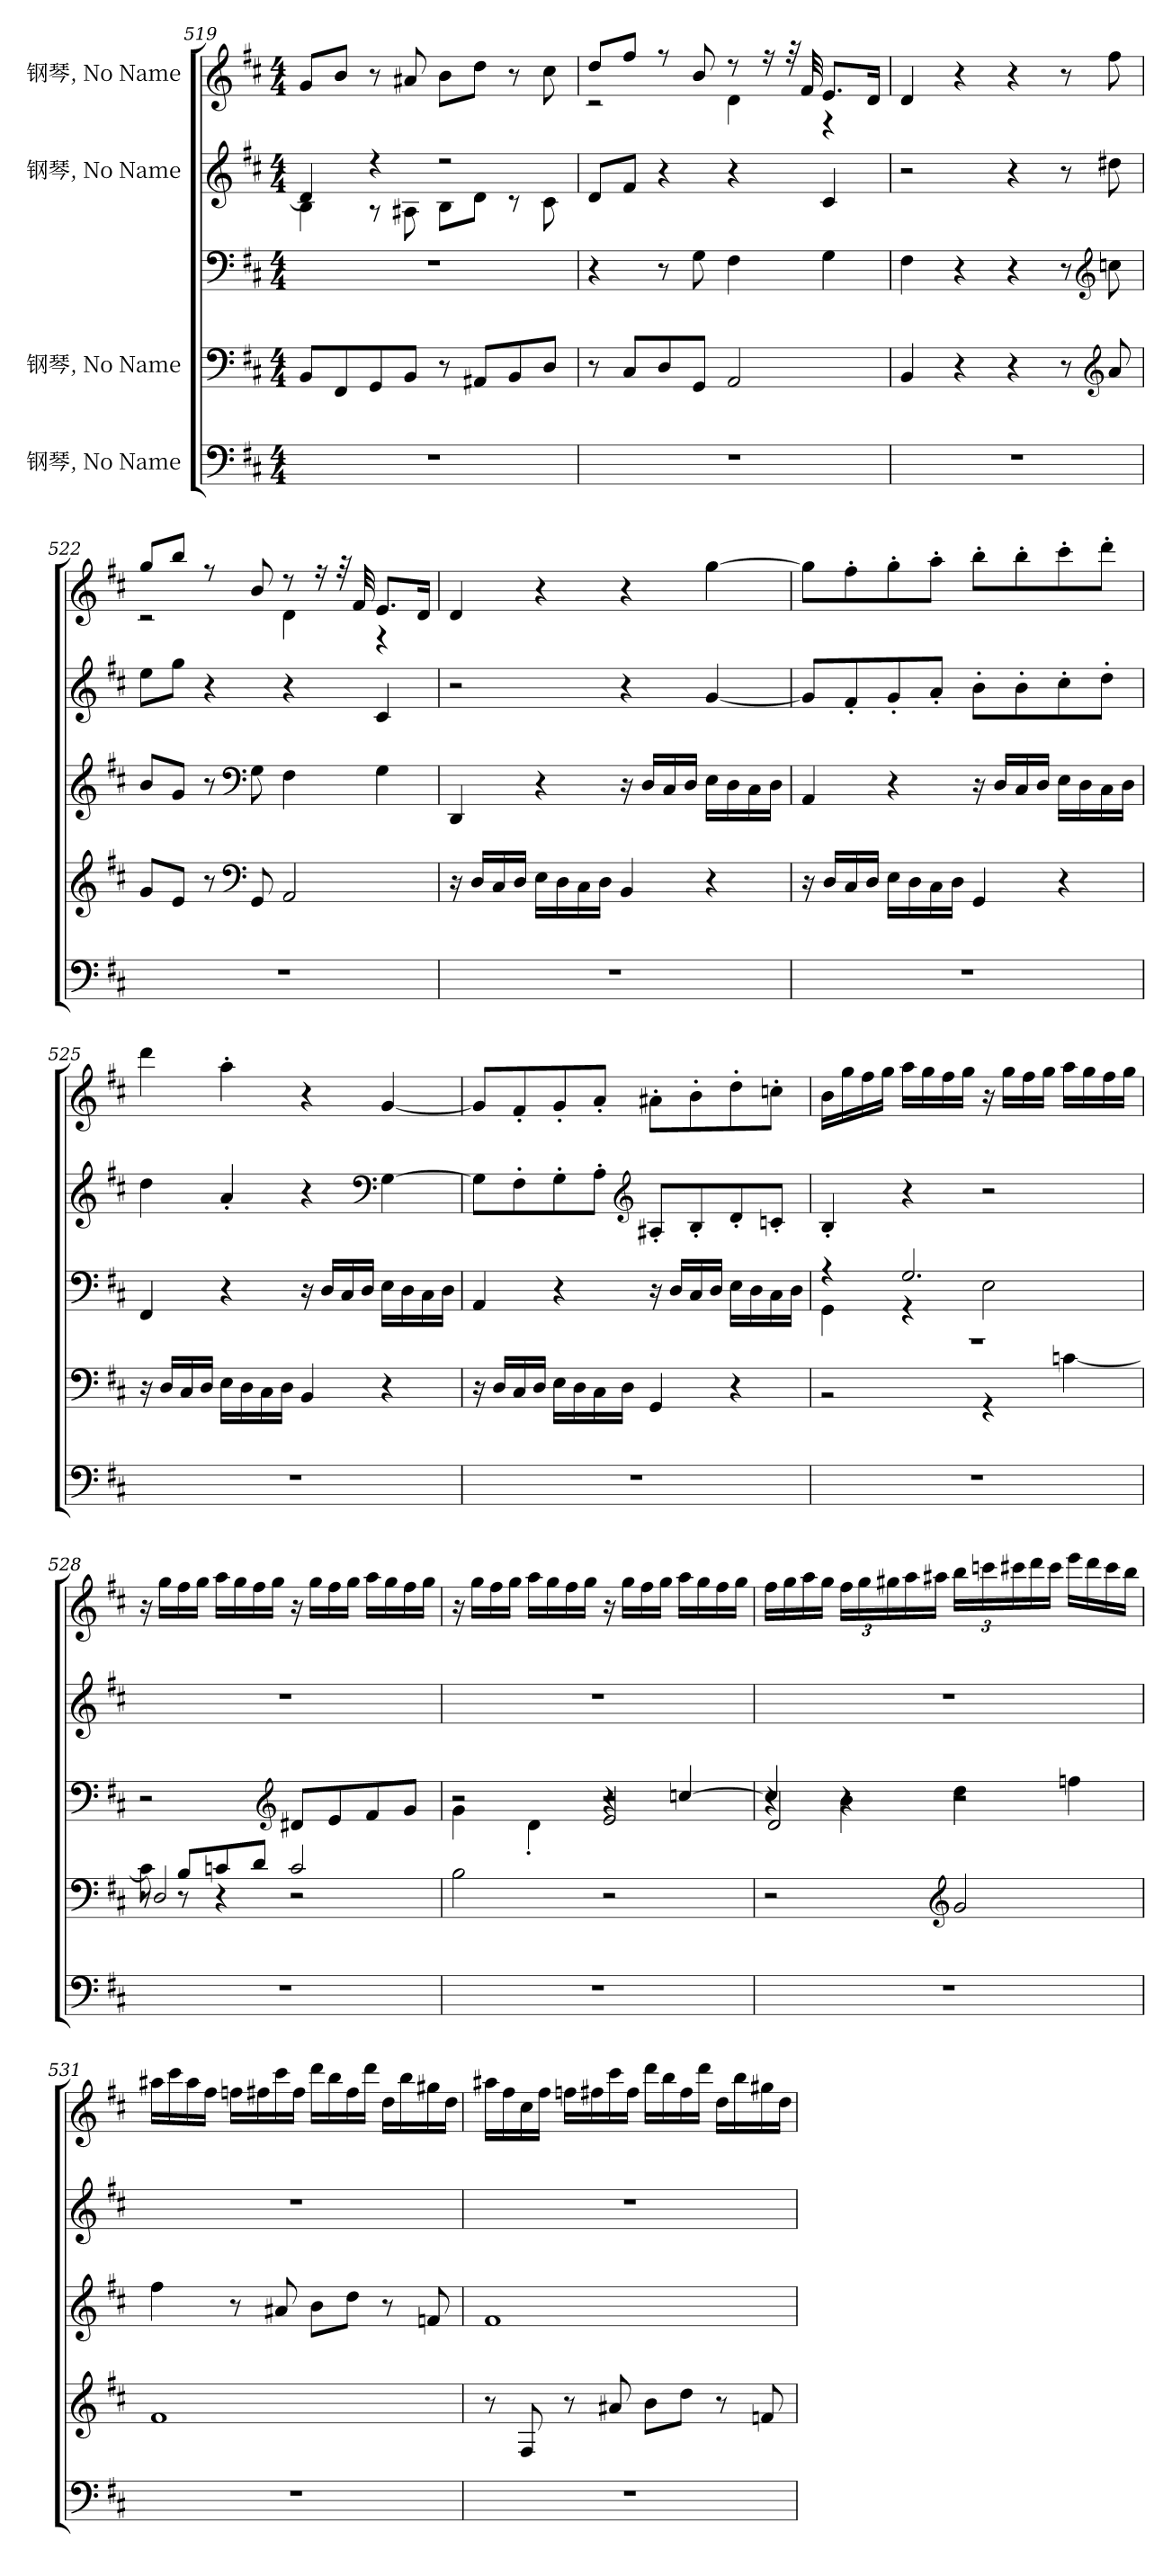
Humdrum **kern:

**kern	**kern	**kern	**kern	**kern
*part4	*part3	*part3	*part2	*part1
*staff5	*staff4	*staff3	*staff2	*staff1
*I"钢琴, No Name	*I"钢琴, No Name	*	*I"钢琴, No Name	*I"钢琴, No Name
!!LO:PB:g=z
*clefF4	*clefF4	*clefF4	*clefG2	*clefG2
*k[f#c#]	*k[f#c#]	*k[f#c#]	*k[f#c#]	*k[f#c#]
*M4/4	*M4/4	*M4/4	*M4/4	*M4/4
=519	=519	=519	=519	=519
*	*	*	*^	*
1r	8BB/L	1r	4d/]	4B\	8g/L
.	8FF#/	.	.	.	8b/J
.	8GG/	.	4r	8r	8r
.	8BB/J	.	.	8A#X\	8a#X/
.	8r	.	2r	8B\L	8b\L
.	8AA#X/L	.	.	8d\J	8dd\J
.	8BB/	.	.	8r	8r
.	8D/J	.	.	8c#\	8cc#\
*	*	*	*v	*v	*
=520	=520	=520	=520	=520
*	*	*	*	*MM105
*	*	*	*	*^
1r	8r	4r	8d/L	8dd/L	2r
.	8C#/L	.	8f#/J	8ff#/J	.
.	8D/	8r	4r	8r	.
.	8GG/J	8G\	.	8b/	.
.	2AA/	4F#\	4r	8r	4d\
.	.	.	.	16r	.
*	*	*	*	*MM118	*
.	.	.	.	32r	.
.	.	.	.	32f#/	.
.	.	4G\	4c#/	8.e/L	4r
*	*	*	*	*MM114	*
.	.	.	.	16d/Jk	.
*	*	*	*	*v	*v
=521	=521	=521	=521	=521
1r	4BB/	4F#\	2r	4d/
*	*	*	*	*MM95
.	4r	4r	.	4r
.	4r	4r	4r	4r
.	8r	8r	8r	8r
*	*clefG2	*clefG2	*	*
*	*	*	*	*MM124
.	8a/	8ccn\	8dd#X\	8ff#\
!!LO:LB:g=z
=522	=522	=522	=522	=522
*	*	*	*	*MM110
*	*	*	*	*^
1r	8g/L	8b/L	8ee\L	8gg/L	2r
*	*	*	*	*MM82	*
.	8e/J	8g/J	8gg\J	8bb/J	.
.	8r	8r	4r	8r	.
*	*clefF4	*clefF4	*	*	*
.	8GG/	8G\	.	8b/	.
.	2AA/	4F#\	4r	8r	4d\
.	.	.	.	16r	.
*	*	*	*	*MM105	*
.	.	.	.	32r	.
.	.	.	.	32f#/	.
.	.	4G\	4c#/	8.e/L	4r
.	.	.	.	16d/Jk	.
*	*	*	*	*v	*v
=523	=523	=523	=523	=523
1r	16r	4DD/	2r	4d/
.	16D/LL	.	.	.
.	16C#/	.	.	.
.	16D/JJ	.	.	.
.	16E\LL	4r	.	4r
.	16D\	.	.	.
.	16C#\	.	.	.
.	16D\JJ	.	.	.
.	4BB/	16r	4r	4r
.	.	16D/LL	.	.
.	.	16C#/	.	.
.	.	16D/JJ	.	.
*	*	*	*	*MM137
.	4r	16E\LL	[4g/	[4gg\
.	.	16D\	.	.
.	.	16C#\	.	.
.	.	16D\JJ	.	.
!!LO:PB:g=z
=524	=524	=524	=524	=524
1r	16r	4AA/	8g/L]	8gg\L]
.	16D/LL	.	.	.
.	16C#/	.	8f#'/	8ff#'\
.	16D/JJ	.	.	.
.	16E\LL	4r	8g'/	8gg'\
.	16D\	.	.	.
.	16C#\	.	8a'/J	8aa'\J
.	16D\JJ	.	.	.
.	4GG/	16r	8b'\L	8bb'\L
.	.	16D/LL	.	.
.	.	16C#/	8b'\	8bb'\
.	.	16D/JJ	.	.
.	4r	16E\LL	8cc#'\	8ccc#'\
.	.	16D\	.	.
.	.	16C#\	8dd'\J	8ddd'\J
.	.	16D\JJ	.	.
=525	=525	=525	=525	=525
*	*	*	*	*MM137
1r	16r	4FF#/	4dd\	4ddd\
.	16D/LL	.	.	.
.	16C#/	.	.	.
.	16D/JJ	.	.	.
.	16E\LL	4r	4a'/	4aa'\
.	16D\	.	.	.
.	16C#\	.	.	.
.	16D\JJ	.	.	.
.	4BB/	16r	4r	4r
.	.	16D/LL	.	.
.	.	16C#/	.	.
.	.	16D/JJ	.	.
*	*	*	*clefF4	*
*	*	*	*	*MM137
.	4r	16E\LL	[4G\	[4g/
.	.	16D\	.	.
.	.	16C#\	.	.
.	.	16D\JJ	.	.
!!LO:LB:g=z
=526	=526	=526	=526	=526
1r	16r	4AA/	8G\L]	8g/L]
.	16D/LL	.	.	.
.	16C#/	.	8F#'\	8f#'/
.	16D/JJ	.	.	.
.	16E\LL	4r	8G'\	8g'/
.	16D\	.	.	.
.	16C#\	.	8A'\J	8a'/J
.	16D\JJ	.	.	.
*	*	*	*clefG2	*
.	4GG/	16r	8A#X'/L	8a#X'\L
.	.	16D/LL	.	.
.	.	16C#/	8B'/	8b'\
.	.	16D/JJ	.	.
.	4r	16E\LL	8d'/	8dd'\
.	.	16D\	.	.
.	.	16C#\	8cn'/J	8ccn'\J
.	.	16D\JJ	.	.
=527	=527	=527	=527	=527
*	*^	*^	*	*
1r	1r	2r	4r	4GG\	4B'/	16b\LL
.	.	.	.	.	.	16gg\
.	.	.	.	.	.	16ff#\
.	.	.	.	.	.	16gg\JJ
.	.	.	2.G/	4r	4r	16aa\LL
.	.	.	.	.	.	16gg\
.	.	.	.	.	.	16ff#\
.	.	.	.	.	.	16gg\JJ
.	.	4r	.	2E\	2r	16r
.	.	.	.	.	.	16gg\LL
.	.	.	.	.	.	16ff#\
*	*	*	*	*	*	*MM135
.	.	.	.	.	.	16gg\JJ
*	*	*	*	*	*	*MM137
.	.	[4cn\	.	.	.	16aa\LL
.	.	.	.	.	.	16gg\
.	.	.	.	.	.	16ff#\
.	.	.	.	.	.	16gg\JJ
*	*	*	*v	*v	*	*
!!LO:PB:g=z
=528	=528	=528	=528	=528	=528
*	*	*^	*	*	*
1r	8r	8c\]	2D/	2r	1r	16r
.	.	.	.	.	.	16gg\LL
.	8B/L	8r	.	.	.	16ff#\
.	.	.	.	.	.	16gg\JJ
.	8cn/	4r	.	.	.	16aa\LL
.	.	.	.	.	.	16gg\
.	8d/J	.	.	.	.	16ff#\
.	.	.	.	.	.	16gg\JJ
*	*	*	*	*clefG2	*	*
.	2c/	2r	2r	8d#X/L	.	16r
.	.	.	.	.	.	16gg\LL
.	.	.	.	8e/	.	16ff#\
.	.	.	.	.	.	16gg\JJ
.	.	.	.	8f#/	.	16aa\LL
.	.	.	.	.	.	16gg\
.	.	.	.	8g/J	.	16ff#\
*	*	*	*	*	*	*MM135
.	.	.	.	.	.	16gg\JJ
*	*v	*v	*v	*	*	*
=529	=529	=529	=529	=529
*	*	*	*	*MM137
*	*	*^	*	*
*	*	*	*^	*	*
1r	2B\	2r	4g\	2r	1r	16r
.	.	.	.	.	.	16gg\LL
.	.	.	.	.	.	16ff#\
.	.	.	.	.	.	16gg\JJ
.	.	.	4d'\	.	.	16aa\LL
.	.	.	.	.	.	16gg\
.	.	.	.	.	.	16ff#\
.	.	.	.	.	.	16gg\JJ
.	2r	4r	2r	2e/	.	16r
.	.	.	.	.	.	16gg\LL
.	.	.	.	.	.	16ff#\
.	.	.	.	.	.	16gg\JJ
.	.	[4ccn/	.	.	.	16aa\LL
.	.	.	.	.	.	16gg\
.	.	.	.	.	.	16ff#\
.	.	.	.	.	.	16gg\JJ
!!LO:LB:g=z
=530	=530	=530	=530	=530	=530	=530
1r	2r	4cc/]	4r	2d/	1r	16ff#\LL
.	.	.	.	.	.	16gg\
.	.	.	.	.	.	16aa\
.	.	.	.	.	.	16gg\JJ
*	*	*	*	*	*	*Xbrackettup
.	.	4r	4b\	.	.	24ff#\LL
.	.	.	.	.	.	24gg\
.	.	.	.	.	.	24gg#X\
.	.	.	.	.	.	16aa\
.	.	.	.	.	.	16aa#X\JJ
*	*clefG2	*	*	*	*	*
.	2g/	2r	4dd\	2r	.	24bb\LL
.	.	.	.	.	.	24cccn\
.	.	.	.	.	.	24ccc#X\
.	.	.	.	.	.	16ddd\
.	.	.	.	.	.	16ccc#\JJ
.	.	.	4ffn\	.	.	16eee\LL
.	.	.	.	.	.	16ddd\
*	*	*	*	*	*	*MM135
.	.	.	.	.	.	16ccc#\
*	*	*	*	*	*	*MM133
.	.	.	.	.	.	16bb\JJ
*	*	*v	*v	*v	*	*
!!LO:PB:g=z
=531	=531	=531	=531	=531
*	*	*	*	*MM137
1r	1f#	4ff#\	1r	16aa#X\LL
.	.	.	.	16ccc#\
.	.	.	.	16aa#\
.	.	.	.	16ff#\JJ
.	.	8r	.	16ffn\LL
.	.	.	.	16ff#X\
.	.	8a#X/	.	16ccc#\
.	.	.	.	16ff#\JJ
.	.	8b\L	.	16ddd\LL
.	.	.	.	16bb\
.	.	8dd\J	.	16ff#\
.	.	.	.	16ddd\JJ
.	.	8r	.	16dd\LL
.	.	.	.	16bb\
.	.	8fn/	.	16gg#X\
*	*	*	*	*MM135
.	.	.	.	16dd\JJ
=532	=532	=532	=532	=532
*	*	*	*	*MM137
1r	8r	1f#	1r	16aa#X\LL
.	.	.	.	16ff#\
.	8F#/	.	.	16cc#\
.	.	.	.	16ff#\JJ
.	8r	.	.	16ffn\LL
.	.	.	.	16ff#X\
.	8a#X/	.	.	16ccc#\
.	.	.	.	16ff#\JJ
.	8b\L	.	.	16ddd\LL
.	.	.	.	16bb\
.	8dd\J	.	.	16ff#\
.	.	.	.	16ddd\JJ
.	8r	.	.	16dd\LL
.	.	.	.	16bb\
.	8fn/	.	.	16gg#X\
*	*	*	*	*MM135
.	.	.	.	16dd\JJ
=	=	=	=	=
*-	*-	*-	*-	*-
